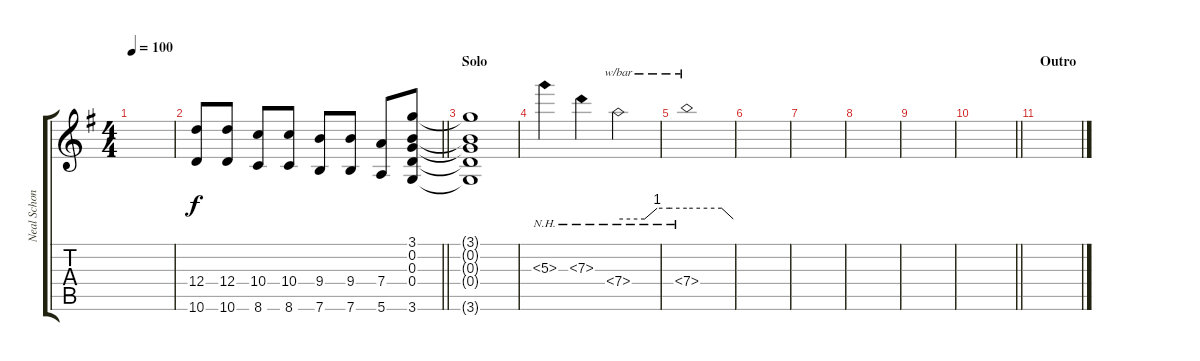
\track ("Neal Schon" "Neal Schon") {instrument overdrivenguitar}
\staff {score tabs}
\tuning (E4 B3 G3 D3 A2 E2) {hide}
\ts (4 4)
\tempo 100
\clef g2
\ks g
|
\barLineRight lightlight
(12.4 10.6).8{dy f} (12.4 10.6).8 (10.4 8.6).8 (10.4 8.6).8 (9.4 7.6).8 (9.4 7.6).8 (7.4 5.6).8 (3.1 0.2 0.3 0.4 3.6).8 |
\section ("" "Solo")
(3.1{t} 0.2{t} 0.3{t} 0.4{t} 3.6{t}).1 |
5.3{nh}.4 7.3{nh}.4 7.4{nh}.2{tbe (custom default 0 0 23 0 34 4 45 4 60 4)} |
7.4{nh}.1{tbe (custom default 0 4 45 4 60 0)} |
|
|
|
|
\barLineRight lightlight
|
\section ("" "Outro")
